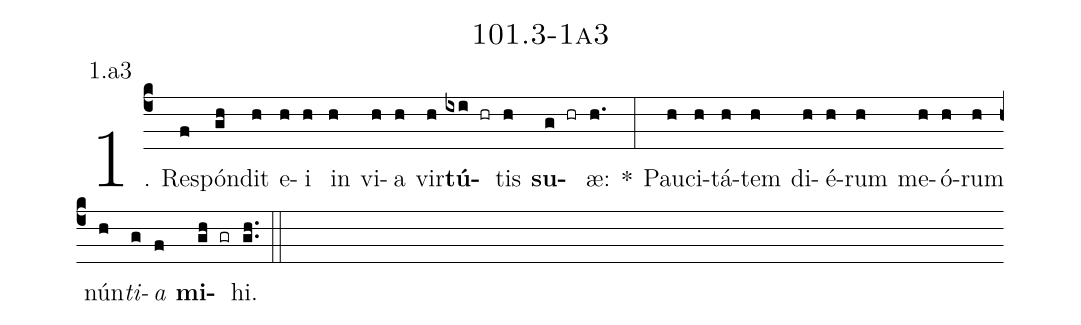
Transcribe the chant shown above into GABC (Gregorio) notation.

name: 101.3-1a3;
annotation: 1.a3;
%%
(c4)1. Re(f)spón(gh)dit(h) e(h)i(h) in(h) vi(h)a(h) vir(h)<b>tú</b>(ixi hr)tis(h) <b>su</b>(g hr)æ:(h.) *(:) Pau(h)ci(h)tá(h)tem(h) di(h)é(h)rum(h) me(h)ó(h)rum(h) nún(h)<i>ti</i>(g)<i>a</i>(f) <b>mi</b>(gh gr)hi.(gh..) (::)


%E(h) u(h) o(g) u(f) a(gh) e.(gh..) (::)
